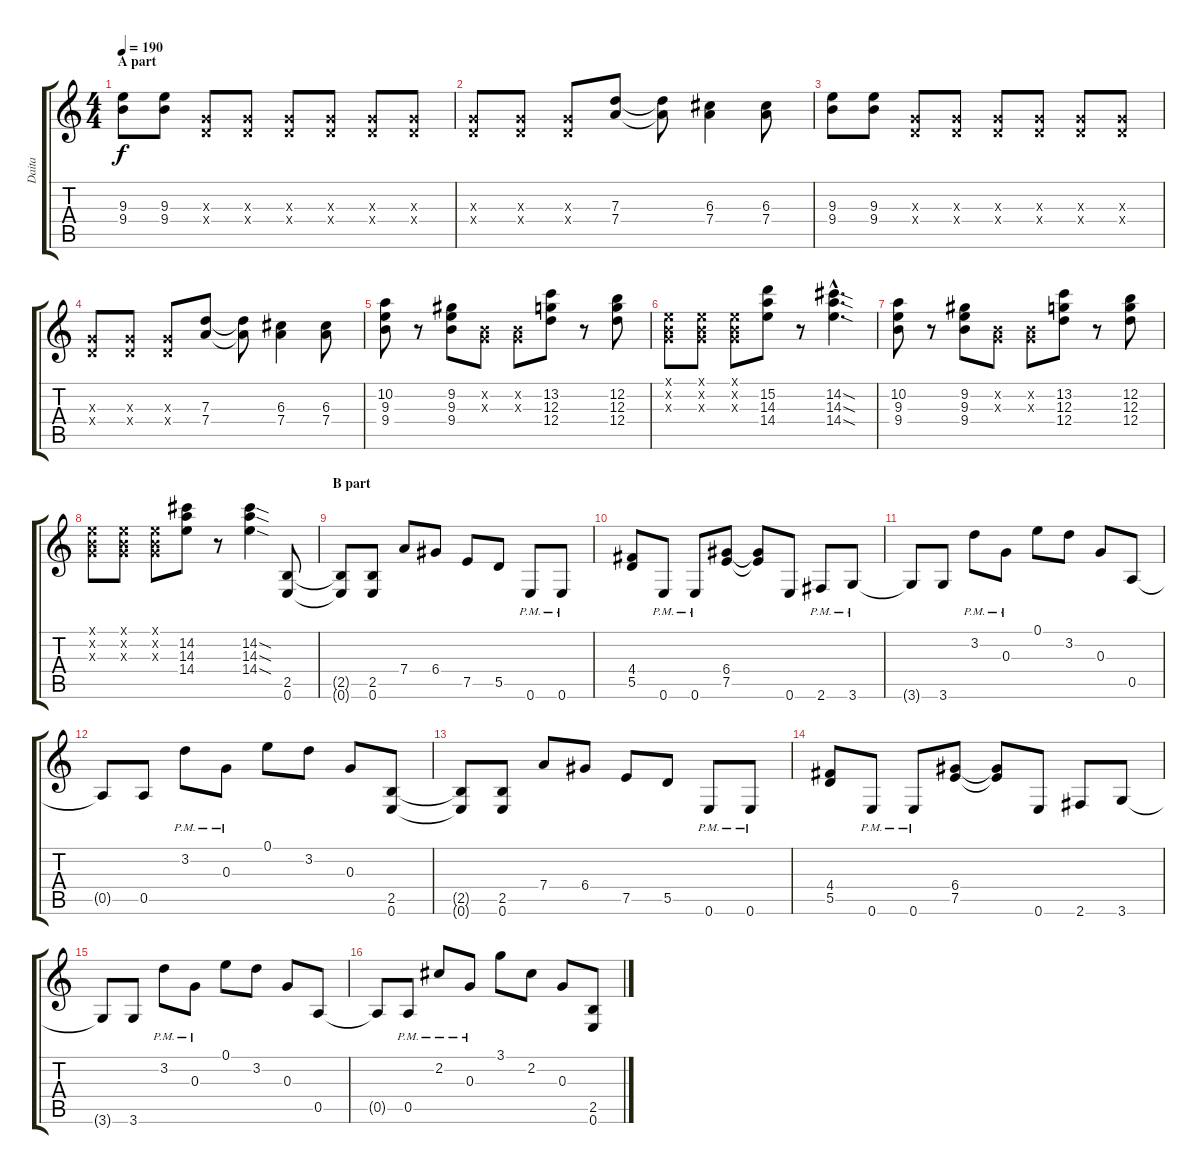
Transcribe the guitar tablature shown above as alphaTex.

\track ("Daita" "Daita") {instrument distortionguitar}
\staff {score tabs}
\tuning (E4 B3 G3 D3 A2 E2) {hide}
\ts (4 4)
\section ("" "A part")
\tempo 190
\clef g2
\ks c
(9.3 9.4).8{dy f instrument distortionguitar} (9.3 9.4).8 (0.3{x} 0.4{x}).8 (0.3{x} 0.4{x}).8 (0.3{x} 0.4{x}).8 (0.3{x} 0.4{x}).8 (0.3{x} 0.4{x}).8 (0.3{x} 0.4{x}).8 |
(0.3{x} 0.4{x}).8 (0.3{x} 0.4{x}).8 (0.3{x} 0.4{x}).8 (7.3 7.4).8 (7.3{t} 7.4{t}).8 (6.3 7.4).4 (6.3 7.4).8 |
(9.3 9.4).8 (9.3 9.4).8 (0.3{x} 0.4{x}).8 (0.3{x} 0.4{x}).8 (0.3{x} 0.4{x}).8 (0.3{x} 0.4{x}).8 (0.3{x} 0.4{x}).8 (0.3{x} 0.4{x}).8 |
(0.3{x} 0.4{x}).8 (0.3{x} 0.4{x}).8 (0.3{x} 0.4{x}).8 (7.3 7.4).8 (7.3{t} 7.4{t}).8 (6.3 7.4).4 (6.3 7.4).8 |
(10.2 9.3 9.4).8 r.8 (9.2 9.3 9.4).8 (0.2{x} 0.3{x}).8 (0.2{x} 0.3{x}).8 (13.2 12.3 12.4).8 r.8 (12.2 12.3 12.4).8 |
(0.1{x} 0.2{x} 0.3{x}).8 (0.1{x} 0.2{x} 0.3{x}).8 (0.1{x} 0.2{x} 0.3{x}).8 (15.2 14.3 14.4).8 r.8 (14.2{sod hac} 14.3{sod hac} 14.4{sod hac}).4{d} |
(10.2 9.3 9.4).8 r.8 (9.2 9.3 9.4).8 (0.2{x} 0.3{x}).8 (0.2{x} 0.3{x}).8 (13.2 12.3 12.4).8 r.8 (12.2 12.3 12.4).8 |
(0.1{x} 0.2{x} 0.3{x}).8 (0.1{x} 0.2{x} 0.3{x}).8 (0.1{x} 0.2{x} 0.3{x}).8 (14.2 14.3 14.4).8 r.8 (14.2{sod} 14.3{sod} 14.4{sod}).4 (2.5 0.6).8 |
\section ("" "B part")
(2.5{t} 0.6{t}).8 (2.5 0.6).8 7.4.8 6.4.8 7.5.8 5.5.8 0.6{pm}.8 0.6{pm}.8 |
(4.4 5.5).8 0.6{pm}.8 0.6{pm}.8 (6.4 7.5).8 (6.4{t} 7.5{t}).8 0.6.8 2.6{pm}.8 3.6{pm}.8 |
3.6{t}.8 3.6.8 3.2{pm}.8 0.3{pm}.8 0.1.8 3.2.8 0.3.8 0.5.8 |
0.5{t}.8 0.5.8 3.2{pm}.8 0.3{pm}.8 0.1.8 3.2.8 0.3.8 (2.5 0.6).8 |
(2.5{t} 0.6{t}).8 (2.5 0.6).8 7.4.8 6.4.8 7.5.8 5.5.8 0.6{pm}.8 0.6{pm}.8 |
(4.4 5.5).8 0.6{pm}.8 0.6{pm}.8 (6.4 7.5).8 (6.4{t} 7.5{t}).8 0.6.8 2.6.8 3.6.8 |
3.6{t}.8 3.6.8 3.2{pm}.8 0.3{pm}.8 0.1.8 3.2.8 0.3.8 0.5.8 |
0.5{t}.8 0.5{pm}.8 2.2{pm}.8 0.3{pm}.8 3.1.8 2.2.8 0.3.8 (2.5 0.6).8
